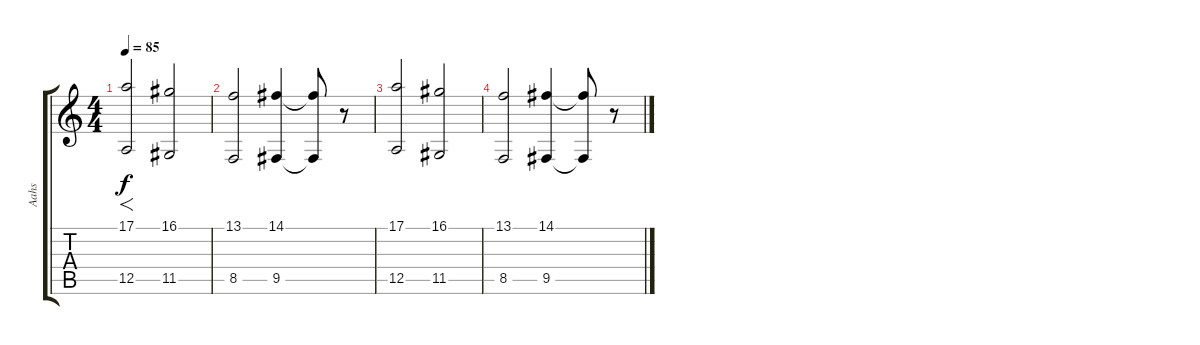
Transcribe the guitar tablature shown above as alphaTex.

\track ("Aahs" "Aahs") {instrument choiraahs}
\staff {score tabs}
\tuning (E4 B3 G3 D3 A2 E2) {hide}
\ts (4 4)
\tempo 85
\clef g2
\ks c
(17.1 12.5).2{f dy f instrument choiraahs} (16.1 11.5).2 |
(13.1 8.5).2 (14.1 9.5).4 (14.1{t} 9.5{t}).8 r.8 |
(17.1 12.5).2 (16.1 11.5).2 |
(13.1 8.5).2 (14.1 9.5).4 (14.1{t} 9.5{t}).8 r.8
